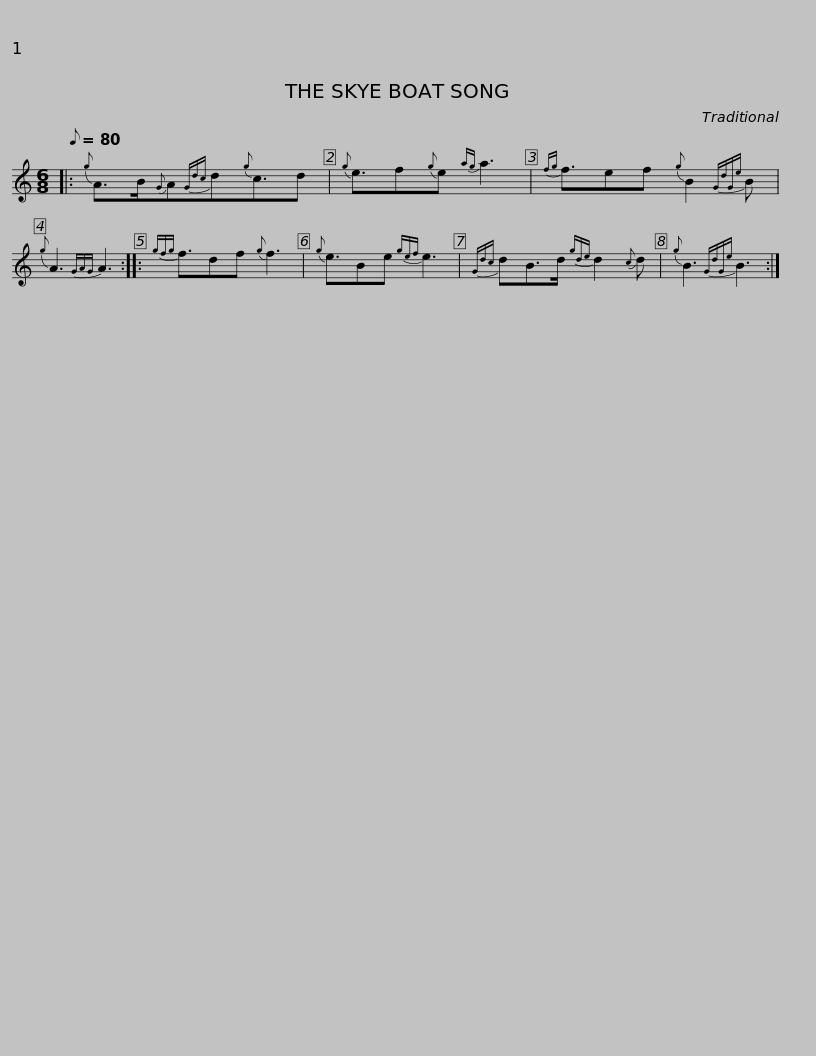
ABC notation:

X:1
L:1/8
Q:1/8=80
M:6/8
I:linebreak $
K:C
V:1 treble
V:1
|:{g} A>B{G}A{Gdc}d{g}c3/2d |{g} e3/2f{g}e{ag} a3 |{fg} f3/2ef{g} B2{GdGe} B |${g} A3{GAG} A3 ::{gfg} f3/2df{g} f3 | %5
{g} e3/2Be{gef} e3 |${Gdc} dB>d{gde} d2{c} d |{g} B3{GdGe} B3 :| %8
